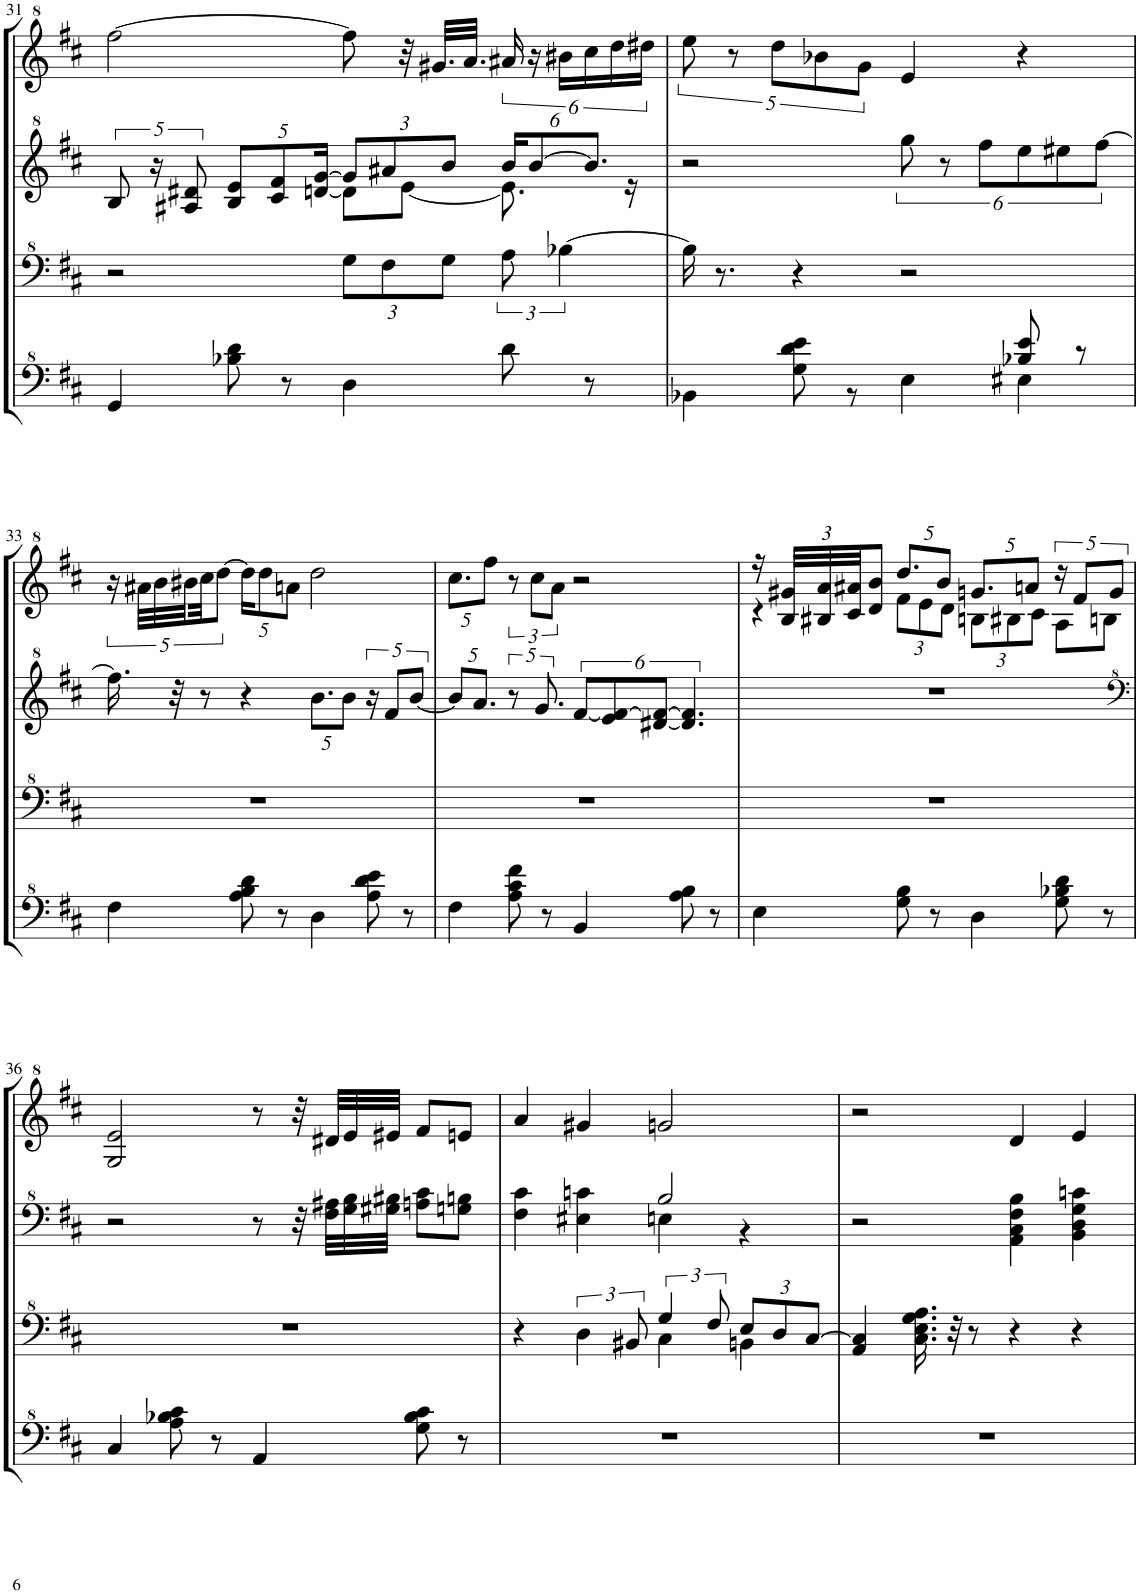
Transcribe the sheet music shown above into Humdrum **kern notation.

**kern	**kern	**kern	**kern
*part1	*part1	*part1	*part1
*staff4	*staff3	*staff2	*staff1
*I"Model III	*	*	*
!!LO:PB:g=z
*clefF^4	*clefF^4	*clefG^2	*clefG^2
*k[f#c#]	*k[f#c#]	*k[f#c#]	*k[f#c#]
*M4/4	*M4/4	*M4/4	*M4/4
=31	=31	=31	=31
*	*	*^	*
4G/	2r	10b/	2ryy	[2fff#\
.	.	20r	.	.
.	.	10a#X/ 10dd#X/	.	.
*	*	*Xbrackettup	*	*
8b-X\ 8dd\	.	10b/ 10ee/L	.	.
.	.	10cc#/ 10ff#/	.	.
8r	.	.	.	.
.	.	[20ddn/ [20gg/Jk	.	.
*	*Xbrackettup	*	*	*
4d\	12g\L	12gg/L]	8dd\L]	8fff#\]
.	12f#\	12aa#X/	.	.
.	.	.	[8ee\J	32r
.	.	.	.	32.gg#X/LLL
.	12g\J	12bb/J	.	.
.	.	.	.	32.aa/JJJ
*	*brackettup	*	*	*
8dd\	12a\	24bb/KL	8.ee\]	24aa#X/
.	.	[12bb/	.	24r
.	[6b-X\	.	.	24bb#X\LL
8r	.	12.bb/J]	.	24ccc#\
.	.	.	.	24ddd\
.	.	.	16r	.
.	.	.	.	24ddd#X\JJ
*	*	*v	*v	*
=32	=32	=32	=32
*^	*	*	*
2.ryy	4B-X\	16b-\]	2r	10eee\
.	.	8.r	.	.
.	.	.	.	10r
.	.	.	.	10ddd\L
.	8g\ 8dd\ 8ee\	4r	.	.
.	.	.	.	10bb-X\
.	8r	.	.	.
.	.	.	.	10gg\J
*	*	*	*brackettup	*
.	4e\	2r	12ggg\	4ee/
.	.	.	12r	.
.	.	.	12fff#\L	.
8b-X/ 8ee/	4e#X\	.	12eee\	4r
.	.	.	12eee#X\	.
8r	.	.	.	.
.	.	.	[12fff#\J	.
*v	*v	*	*	*
!!LO:LB:g=z
=33	=33	=33	=33
4f#\	1r	16.fff#\]	20r
.	.	.	40aa#X\LLL
.	.	.	40bb\
.	.	32r	.
.	.	.	40bb#X\
.	.	8r	40ccc#\JJ
.	.	.	[10ddd\J
*	*	*	*Xbrackettup
8a\ 8b\ 8dd\	.	4r	20ddd\KL]
.	.	.	10ddd\
8r	.	.	.
.	.	.	10aan\J
*	*	*Xbrackettup	*
4d\	.	10.bb\L	2ddd\
.	.	10bb\J	.
*	*	*brackettup	*
8a\ 8dd\ 8ee\	.	20r	.
.	.	10ff#/L	.
8r	.	.	.
.	.	[10bb/J	.
=34	=34	=34	=34
*	*	*Xbrackettup	*
4f#\	1r	10bb/L]	10.ccc#\L
.	.	10.aa/J	.
.	.	.	10fff#\J
*	*	*brackettup	*brackettup
8a\ 8cc#\ 8ff#\	.	10r	12r
.	.	.	12ccc#\L
.	.	10.gg/	.
8r	.	.	.
.	.	.	12aa\J
4B/	.	[12ff#/L	2r
.	.	12ee/ 12ff#/_	.
.	.	[12dd#X/ 12ff#/_J	.
8a\ 8b\	.	6.dd#/] 6.ff#/]	.
8r	.	.	.
=35	=35	=35	=35
*	*	*	*^
4e\	1r	1r	16r	4r
*	*	*	*Xbrackettup	*
.	.	.	48b/ 48gg#X/LLL	.
.	.	.	48b#X/ 48aa/	.
.	.	.	48cc#/ 48aa#X/JJ	.
.	.	.	8dd/ 8bb/J	.
8g\ 8b\	.	.	10.ddd/L	12ff#\L
.	.	.	.	12ee\
8r	.	.	.	.
.	.	.	10bb/J	.
.	.	.	.	12dd\J
4d\	.	.	10.ggn/L	12bn\L
.	.	.	.	12b#X\
.	.	.	10aan/J	.
.	.	.	.	12cc#\J
*	*	*	*brackettup	*
8g\ 8b-X\ 8dd\	.	.	20r	8a\L
.	.	.	10ff#/L	.
8r	.	.	.	8bn\J
.	.	.	10gg/J	.
*	*	*	*v	*v
!!LO:LB:g=z
=36	=36	=36	=36
*	*	*clefF^4	*
4c#/	1r	2r	2g/ 2ee/
8a\ 8b-X\ 8cc#\	.	.	.
8r	.	.	.
4A/	.	8r	8r
.	.	32r	32r
.	.	32f#\ 32a#X\LLL	32dd#X/LLL
.	.	32g\ 32b\	32ee/
.	.	32g#X\ 32b#X\JJJ	32ee#X/JJJ
8g\ 8b-\ 8cc#\	.	8an\ 8cc#\L	8ff#/L
8r	.	8gn\ 8bn\J	8een/J
=37	=37	=37	=37
*	*^	*^	*
1r	2ryy	4r	4f#\ 4cc#\	2ryy	4aa/
.	.	6d\	4e#X\ 4ccn\	.	4gg#X/
.	.	12B#X/	.	.	.
.	4c#\	6g/	2b/	4en\	2ggn/
.	.	12f#/	.	.	.
*	*	*Xbrackettup	*	*	*
.	4Bn\	12e/L	.	4r	.
.	.	12d/	.	.	.
.	.	[12c#/J	.	.	.
*	*v	*v	*	*	*
*	*	*v	*v	*
=38	=38	=38	=38
1r	4A/ 4c#/]	2r	2r
.	16.c#\ 16.e\ 16.g\ 16.a\	.	.
.	32r	.	.
.	8r	.	.
.	4r	4A\ 4c#\ 4f#\ 4b\	4dd/
.	4r	4B\ 4d\ 4g\ 4ccn\	4ee/
=	=	=	=
*-	*-	*-	*-
